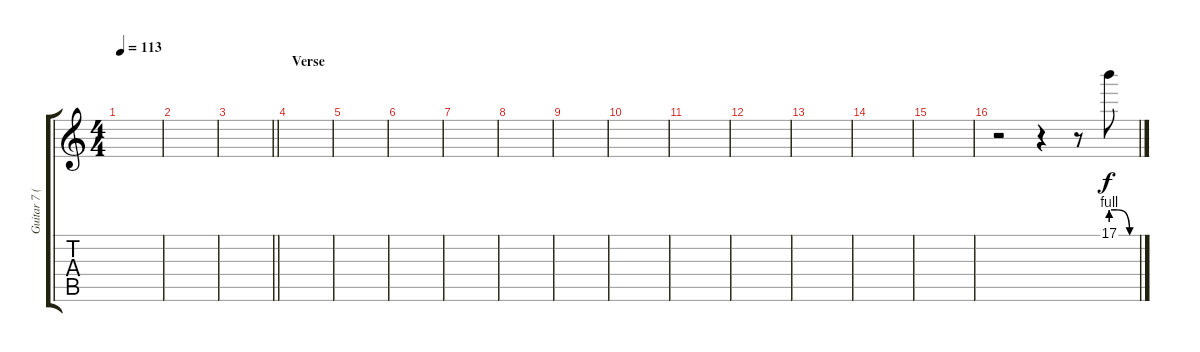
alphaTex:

\track ("Guitar 7 (Dist)" "Guitar 7 (") {instrument distortionguitar}
\staff {score tabs}
\tuning (E4 B3 G3 D3 A2 E2) {hide}
\ts (4 4)
\tempo 113
\clef g2
\ks c
|
|
\barLineRight lightlight
|
\section ("" "Verse")
|
|
|
|
|
|
|
|
|
|
|
|
r.2 r.4 r.8 17.1{be (custom 0 4 15 4 45 0 60 0)}.8
